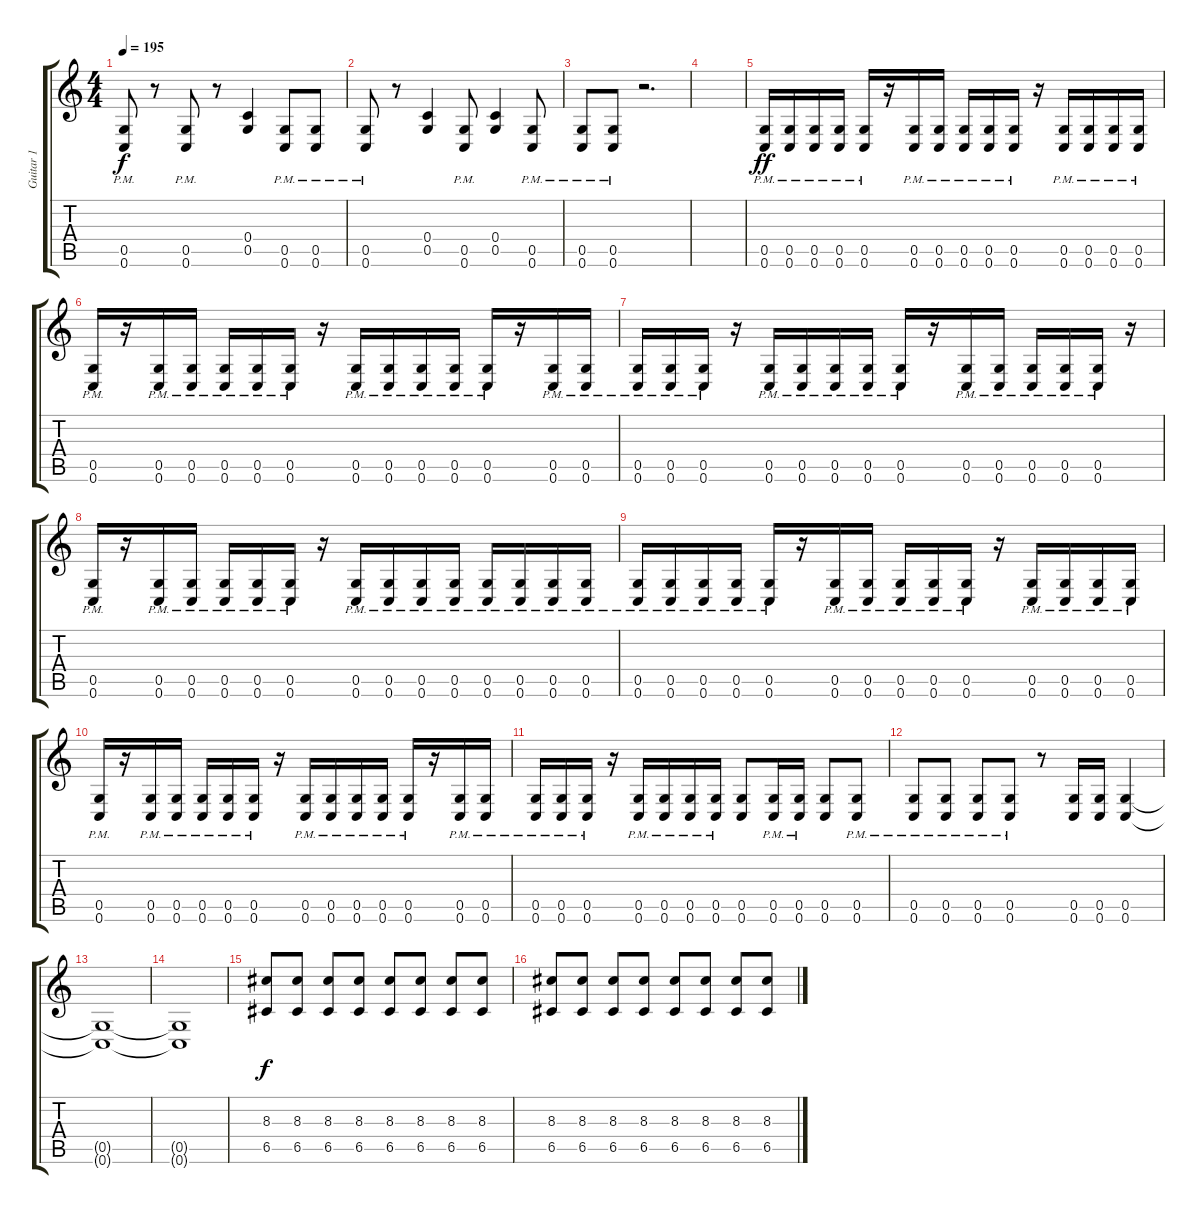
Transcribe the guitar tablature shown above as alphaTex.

\track ("Guitar 1" "Guitar 1") {instrument distortionguitar}
\staff {score tabs}
\tuning (D4 A3 F3 C3 G2 C2) {hide}
\ts (4 4)
\tempo 195
\clef g2
\ks c
(0.5{pm} 0.6{pm}).8{dy f} r.8 (0.5{pm} 0.6{pm}).8 r.8 (0.4 0.5).4 (0.5{pm} 0.6{pm}).8 (0.5{pm} 0.6{pm}).8 |
(0.5{pm} 0.6{pm}).8 r.8 (0.4 0.5).4 (0.5{pm} 0.6{pm}).8 (0.4 0.5).4 (0.5{pm} 0.6{pm}).8 |
(0.5{pm} 0.6{pm}).8 (0.5{pm} 0.6{pm}).8 r.2{d} |
|
(0.5{pm} 0.6{pm}).16{dy ff} (0.5{pm} 0.6{pm}).16 (0.5{pm} 0.6{pm}).16 (0.5{pm} 0.6{pm}).16 (0.5{pm} 0.6{pm}).16 r.16 (0.5{pm} 0.6{pm}).16 (0.5{pm} 0.6{pm}).16 (0.5{pm} 0.6{pm}).16 (0.5{pm} 0.6{pm}).16 (0.5{pm} 0.6{pm}).16 r.16 (0.5{pm} 0.6{pm}).16 (0.5{pm} 0.6{pm}).16 (0.5{pm} 0.6{pm}).16 (0.5{pm} 0.6{pm}).16 |
(0.5{pm} 0.6{pm}).16 r.16 (0.5{pm} 0.6{pm}).16 (0.5{pm} 0.6{pm}).16 (0.5{pm} 0.6{pm}).16 (0.5{pm} 0.6{pm}).16 (0.5{pm} 0.6{pm}).16 r.16 (0.5{pm} 0.6{pm}).16 (0.5{pm} 0.6{pm}).16 (0.5{pm} 0.6{pm}).16 (0.5{pm} 0.6{pm}).16 (0.5{pm} 0.6{pm}).16 r.16 (0.5{pm} 0.6{pm}).16 (0.5{pm} 0.6{pm}).16 |
(0.5{pm} 0.6{pm}).16 (0.5{pm} 0.6{pm}).16 (0.5{pm} 0.6{pm}).16 r.16 (0.5{pm} 0.6{pm}).16 (0.5{pm} 0.6{pm}).16 (0.5{pm} 0.6{pm}).16 (0.5{pm} 0.6{pm}).16 (0.5{pm} 0.6{pm}).16 r.16 (0.5{pm} 0.6{pm}).16 (0.5{pm} 0.6{pm}).16 (0.5{pm} 0.6{pm}).16 (0.5{pm} 0.6{pm}).16 (0.5{pm} 0.6{pm}).16 r.16 |
(0.5{pm} 0.6{pm}).16 r.16 (0.5{pm} 0.6{pm}).16 (0.5{pm} 0.6{pm}).16 (0.5{pm} 0.6{pm}).16 (0.5{pm} 0.6{pm}).16 (0.5{pm} 0.6{pm}).16 r.16 (0.5{pm} 0.6{pm}).16 (0.5{pm} 0.6{pm}).16 (0.5{pm} 0.6{pm}).16 (0.5{pm} 0.6{pm}).16 (0.5{pm} 0.6{pm}).16 (0.5{pm} 0.6{pm}).16 (0.5{pm} 0.6{pm}).16 (0.5{pm} 0.6{pm}).16 |
(0.5{pm} 0.6{pm}).16 (0.5{pm} 0.6{pm}).16 (0.5{pm} 0.6{pm}).16 (0.5{pm} 0.6{pm}).16 (0.5{pm} 0.6{pm}).16 r.16 (0.5{pm} 0.6{pm}).16 (0.5{pm} 0.6{pm}).16 (0.5{pm} 0.6{pm}).16 (0.5{pm} 0.6{pm}).16 (0.5{pm} 0.6{pm}).16 r.16 (0.5{pm} 0.6{pm}).16 (0.5{pm} 0.6{pm}).16 (0.5{pm} 0.6{pm}).16 (0.5{pm} 0.6{pm}).16 |
(0.5{pm} 0.6{pm}).16 r.16 (0.5{pm} 0.6{pm}).16 (0.5{pm} 0.6{pm}).16 (0.5{pm} 0.6{pm}).16 (0.5{pm} 0.6{pm}).16 (0.5{pm} 0.6{pm}).16 r.16 (0.5{pm} 0.6{pm}).16 (0.5{pm} 0.6{pm}).16 (0.5{pm} 0.6{pm}).16 (0.5{pm} 0.6{pm}).16 (0.5{pm} 0.6{pm}).16 r.16 (0.5{pm} 0.6{pm}).16 (0.5{pm} 0.6{pm}).16 |
(0.5{pm} 0.6{pm}).16 (0.5{pm} 0.6{pm}).16 (0.5{pm} 0.6{pm}).16 r.16 (0.5{pm} 0.6{pm}).16 (0.5{pm} 0.6{pm}).16 (0.5{pm} 0.6{pm}).16 (0.5{pm} 0.6{pm}).16 (0.5 0.6).8 (0.5{pm} 0.6{pm}).16 (0.5{pm} 0.6{pm}).16 (0.5 0.6).8 (0.5{pm} 0.6{pm}).8 |
(0.5{pm} 0.6{pm}).8 (0.5{pm} 0.6{pm}).8 (0.5{pm} 0.6{pm}).8 (0.5{pm} 0.6{pm}).8 r.8 (0.5 0.6).16 (0.5 0.6).16 (0.5 0.6).4 |
(0.5{t} 0.6{t}).1 |
(0.5{t} 0.6{t}).1 |
(8.3 6.5).8{dy f} (8.3 6.5).8 (8.3 6.5).8 (8.3 6.5).8 (8.3 6.5).8 (8.3 6.5).8 (8.3 6.5).8 (8.3 6.5).8 |
(8.3 6.5).8 (8.3 6.5).8 (8.3 6.5).8 (8.3 6.5).8 (8.3 6.5).8 (8.3 6.5).8 (8.3 6.5).8 (8.3 6.5).8
